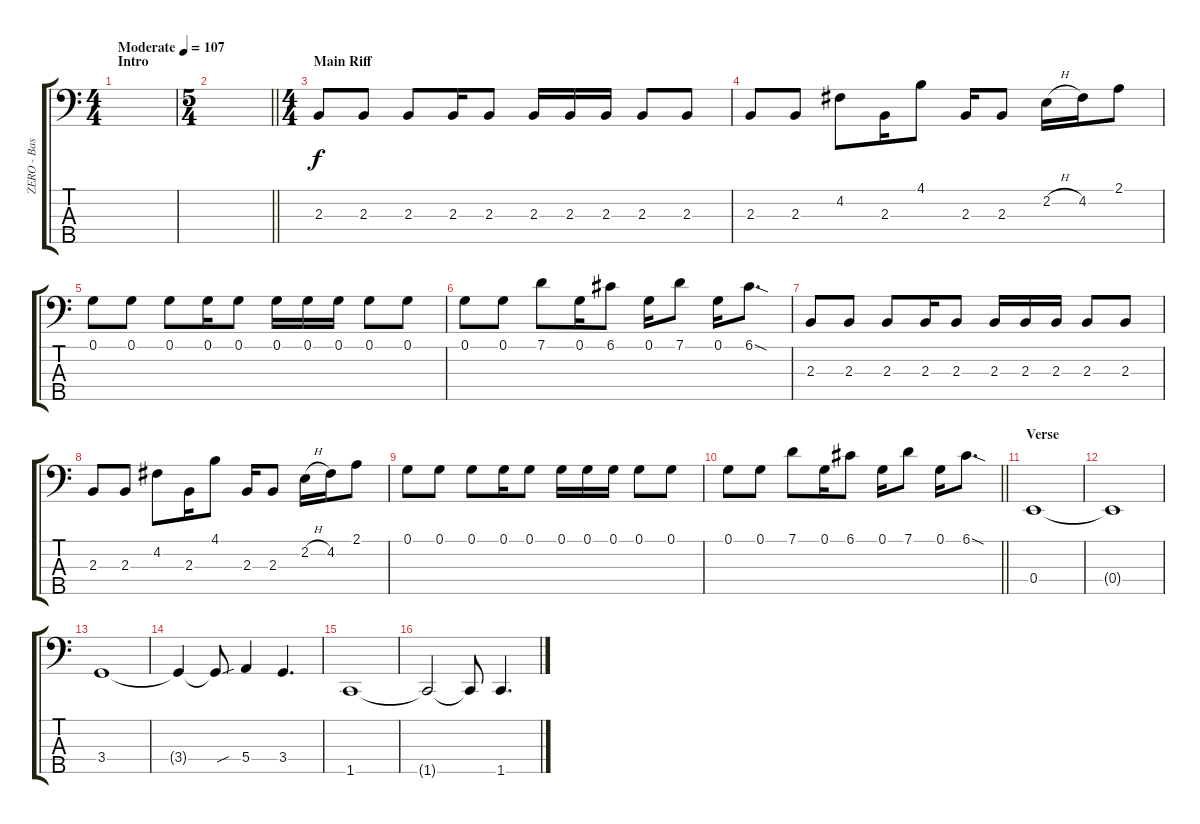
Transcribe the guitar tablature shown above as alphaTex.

\track ("ZERO - Bass" "ZERO - Bas") {instrument electricbassfinger}
\staff {score tabs}
\tuning (G2 D2 A1 E1 B0) {hide}
\ts (4 4)
\section ("" "Intro")
\tempo (107 "Moderate")
\clef f4
\ks c
|
\ts (5 4)
\barLineRight lightlight
|
\ts (4 4)
\section ("" "Main Riff")
2.3.8 2.3.8 2.3.8 2.3.16 2.3.8 2.3.16 2.3.16 2.3.16 2.3.8 2.3.8 |
2.3.8 2.3.8 4.2.8 2.3.16 4.1.8 2.3.16 2.3.8 2.2{h}.16 4.2.16 2.1.8 |
0.1.8 0.1.8 0.1.8 0.1.16 0.1.8 0.1.16 0.1.16 0.1.16 0.1.8 0.1.8 |
0.1.8 0.1.8 7.1.8 0.1.16 6.1.8 0.1.16 7.1.8 0.1.16 6.1{sod}.8{d} |
2.3.8 2.3.8 2.3.8 2.3.16 2.3.8 2.3.16 2.3.16 2.3.16 2.3.8 2.3.8 |
2.3.8 2.3.8 4.2.8 2.3.16 4.1.8 2.3.16 2.3.8 2.2{h}.16 4.2.16 2.1.8 |
0.1.8 0.1.8 0.1.8 0.1.16 0.1.8 0.1.16 0.1.16 0.1.16 0.1.8 0.1.8 |
\barLineRight lightlight
0.1.8 0.1.8 7.1.8 0.1.16 6.1.8 0.1.16 7.1.8 0.1.16 6.1{sod}.8{d} |
\section ("" "Verse")
0.4.1 |
0.4{t}.1 |
3.4.1 |
3.4{t}.4 3.4{sou t}.8 5.4.4 3.4.4{d} |
1.5.1 |
1.5{t}.2 1.5{t}.8 1.5{ss}.4{d}
